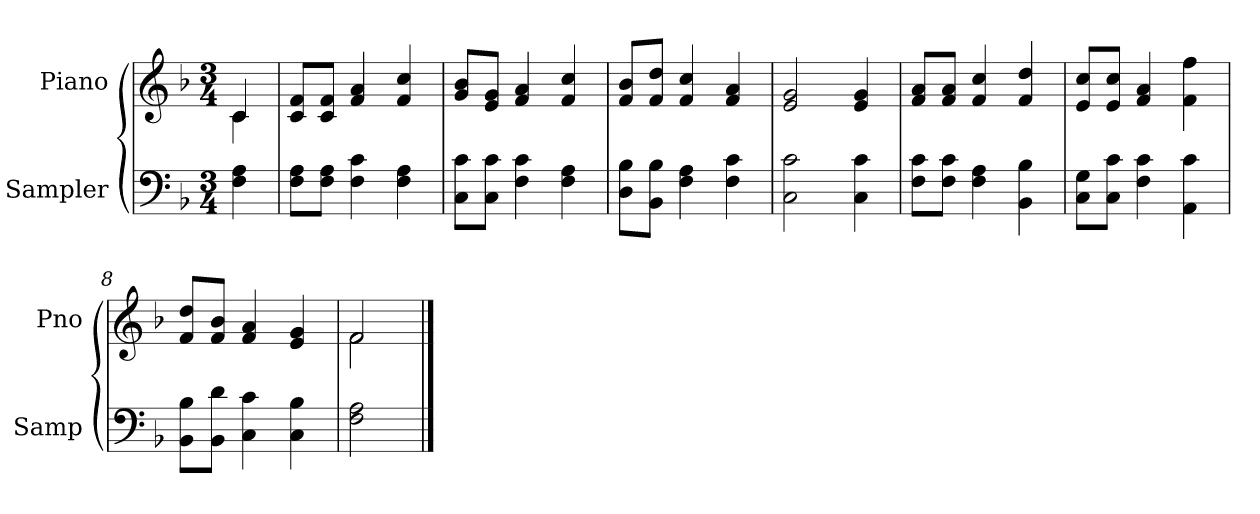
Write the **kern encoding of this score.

**kern	**kern
*part2	*part1
*staff2	*staff1
*I"Sampler	*I"Piano
*I'Samp	*I'Pno
*clefF4	*clefG2
*k[b-]	*k[b-]
*F:	*F:
*M3/4	*M3/4
=1	=1
*	*^
4F 4A	4c/	4c
*	*v	*v
=2	=2
8F\ 8A\L	8c/ 8f/L
8F\ 8A\J	8c/ 8f/J
4F 4c	4f 4a
4F 4A	4f 4cc
=3	=3
8C\ 8c\L	8g/ 8b-/L
8C\ 8c\J	8e/ 8g/J
4F 4c	4f 4a
4F 4A	4f 4cc
=4	=4
8D\ 8B-\L	8f/ 8b-/L
8BB-\ 8B-\J	8f/ 8dd/J
4F 4A	4f 4cc
4F 4c	4f 4a
=5	=5
2C 2c	2e 2g
4C 4c	4e 4g
=6	=6
8F\ 8c\L	8f/ 8a/L
8F\ 8c\J	8f/ 8a/J
4F 4A	4f 4cc
4BB- 4B-	4f 4dd
=7	=7
8C\ 8G\L	8e/ 8cc/L
8C\ 8c\J	8e/ 8cc/J
4F 4c	4f 4a
4AA 4c	4f 4ff
=8	=8
8BB-\ 8B-\L	8f/ 8dd/L
8BB-\ 8d\J	8f/ 8b-/J
4C 4c	4f 4a
4C 4B-	4e 4g
=9	=9
*	*^
2F 2A	2f/	2f
*	*v	*v
==	==
*-	*-
